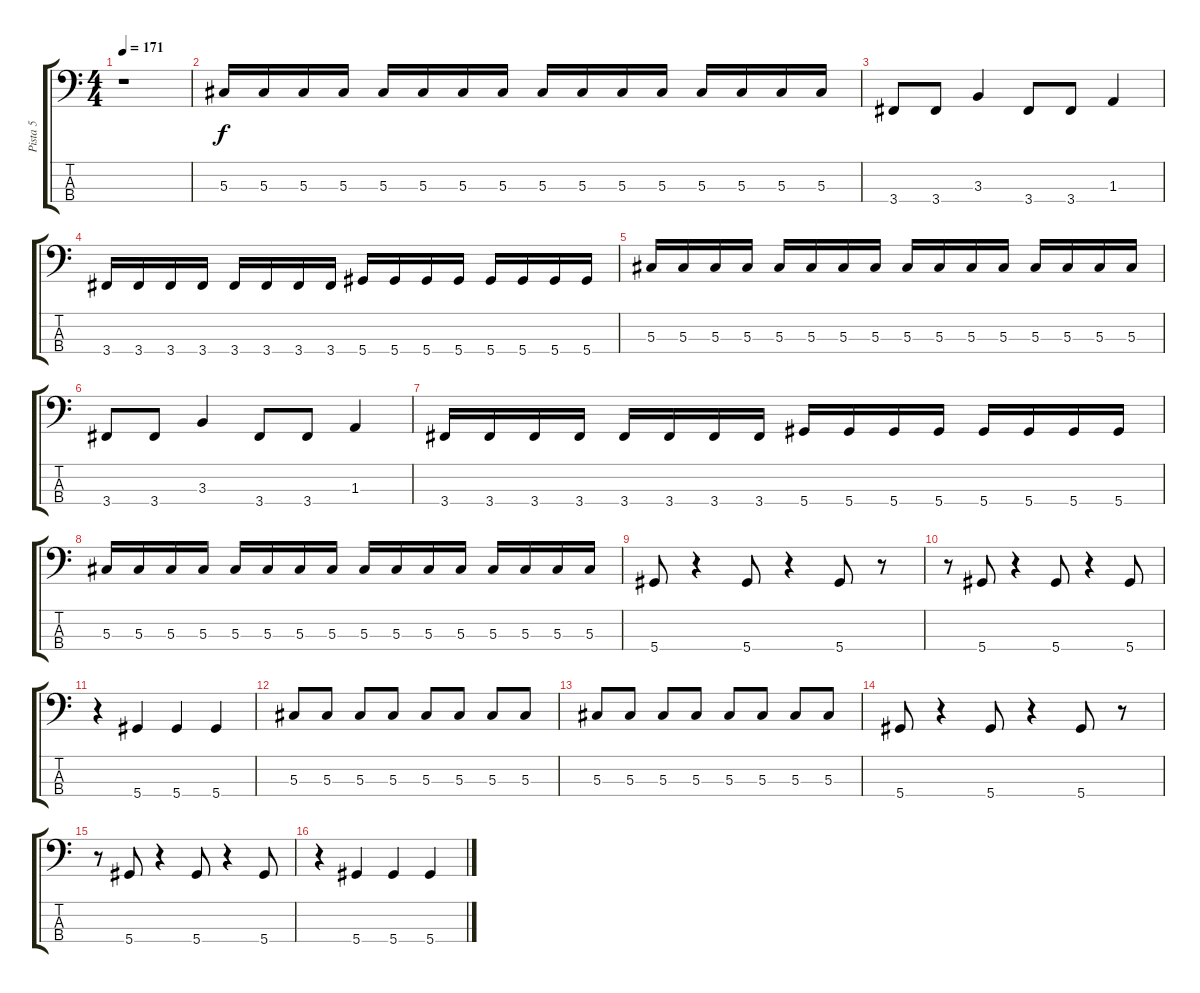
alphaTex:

\track ("Pista 5" "Pista 5") {instrument electricbasspick}
\staff {score tabs}
\tuning (Gb2 Db2 Ab1 Eb1) {hide}
\ts (4 4)
\tempo 171
\clef f4
\ks c
r.1{dy f} |
5.3.16 5.3.16 5.3.16 5.3.16 5.3.16 5.3.16 5.3.16 5.3.16 5.3.16 5.3.16 5.3.16 5.3.16 5.3.16 5.3.16 5.3.16 5.3.16 |
3.4.8 3.4.8 3.3.4 3.4.8 3.4.8 1.3.4 |
3.4.16 3.4.16 3.4.16 3.4.16 3.4.16 3.4.16 3.4.16 3.4.16 5.4.16 5.4.16 5.4.16 5.4.16 5.4.16 5.4.16 5.4.16 5.4.16 |
5.3.16 5.3.16 5.3.16 5.3.16 5.3.16 5.3.16 5.3.16 5.3.16 5.3.16 5.3.16 5.3.16 5.3.16 5.3.16 5.3.16 5.3.16 5.3.16 |
3.4.8 3.4.8 3.3.4 3.4.8 3.4.8 1.3.4 |
3.4.16 3.4.16 3.4.16 3.4.16 3.4.16 3.4.16 3.4.16 3.4.16 5.4.16 5.4.16 5.4.16 5.4.16 5.4.16 5.4.16 5.4.16 5.4.16 |
5.3.16 5.3.16 5.3.16 5.3.16 5.3.16 5.3.16 5.3.16 5.3.16 5.3.16 5.3.16 5.3.16 5.3.16 5.3.16 5.3.16 5.3.16 5.3.16 |
5.4.8 r.4 5.4.8 r.4 5.4.8 r.8 |
r.8 5.4.8 r.4 5.4.8 r.4 5.4.8 |
r.4 5.4.4 5.4.4 5.4.4 |
5.3.8 5.3.8 5.3.8 5.3.8 5.3.8 5.3.8 5.3.8 5.3.8 |
5.3.8 5.3.8 5.3.8 5.3.8 5.3.8 5.3.8 5.3.8 5.3.8 |
5.4.8 r.4 5.4.8 r.4 5.4.8 r.8 |
r.8 5.4.8 r.4 5.4.8 r.4 5.4.8 |
r.4 5.4.4 5.4.4 5.4.4
